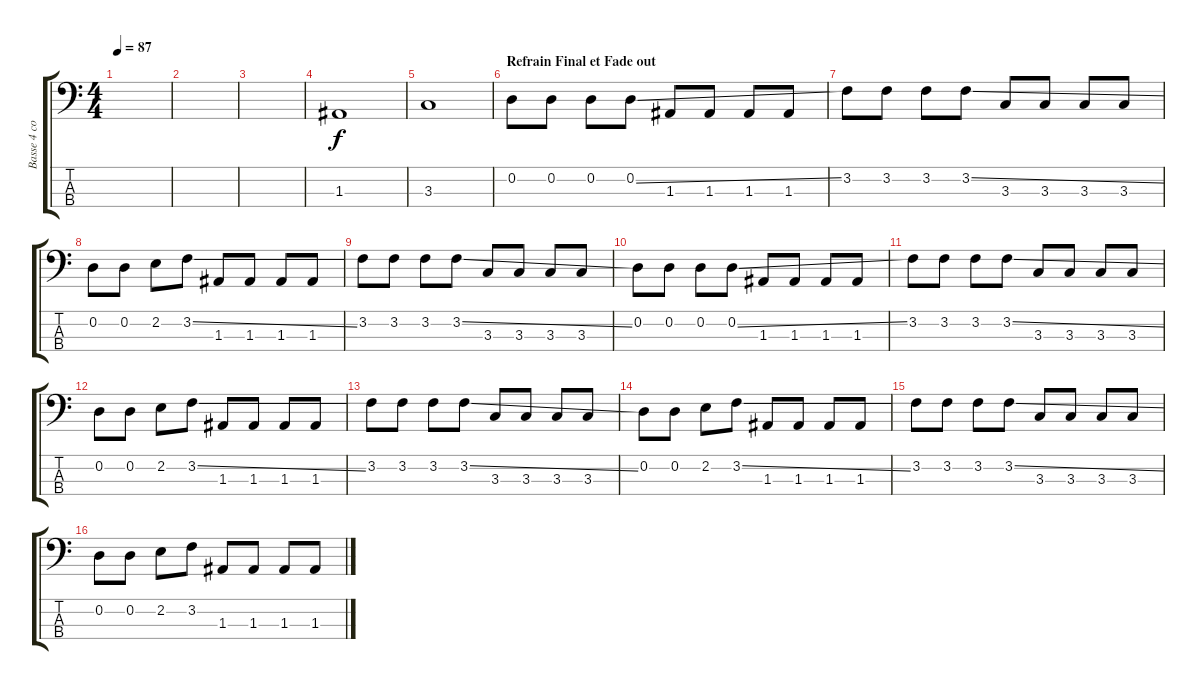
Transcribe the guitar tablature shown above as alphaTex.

\track ("Basse 4 cordes EADG" "Basse 4 co") {instrument electricbassfinger}
\staff {score tabs}
\tuning (G2 D2 A1 E1) {hide}
\ts (4 4)
\tempo 87
\clef f4
\ks c
|
|
|
1.3.1 |
3.3.1 |
\section ("" "Refrain Final et Fade out")
0.2.8 0.2.8 0.2.8 0.2{ss}.8 1.3.8 1.3.8 1.3.8 1.3.8 |
3.2.8 3.2.8 3.2.8 3.2{ss}.8 3.3.8 3.3.8 3.3.8 3.3.8 |
0.2.8 0.2.8 2.2.8 3.2{ss}.8 1.3.8 1.3.8 1.3.8 1.3.8 |
3.2.8 3.2.8 3.2.8 3.2{ss}.8 3.3.8 3.3.8 3.3.8 3.3.8 |
0.2.8 0.2.8 0.2.8 0.2{ss}.8 1.3.8 1.3.8 1.3.8 1.3.8 |
3.2.8 3.2.8 3.2.8 3.2{ss}.8 3.3.8 3.3.8 3.3.8 3.3.8 |
0.2.8 0.2.8 2.2.8 3.2{ss}.8 1.3.8 1.3.8 1.3.8 1.3.8 |
3.2.8 3.2.8 3.2.8 3.2{ss}.8 3.3.8 3.3.8 3.3.8 3.3.8 |
0.2.8 0.2.8 2.2.8 3.2{ss}.8 1.3.8 1.3.8 1.3.8 1.3.8 |
3.2.8 3.2.8 3.2.8 3.2{ss}.8 3.3.8 3.3.8 3.3.8 3.3.8 |
0.2.8 0.2.8 2.2.8 3.2{ss}.8 1.3.8 1.3.8 1.3.8 1.3.8
